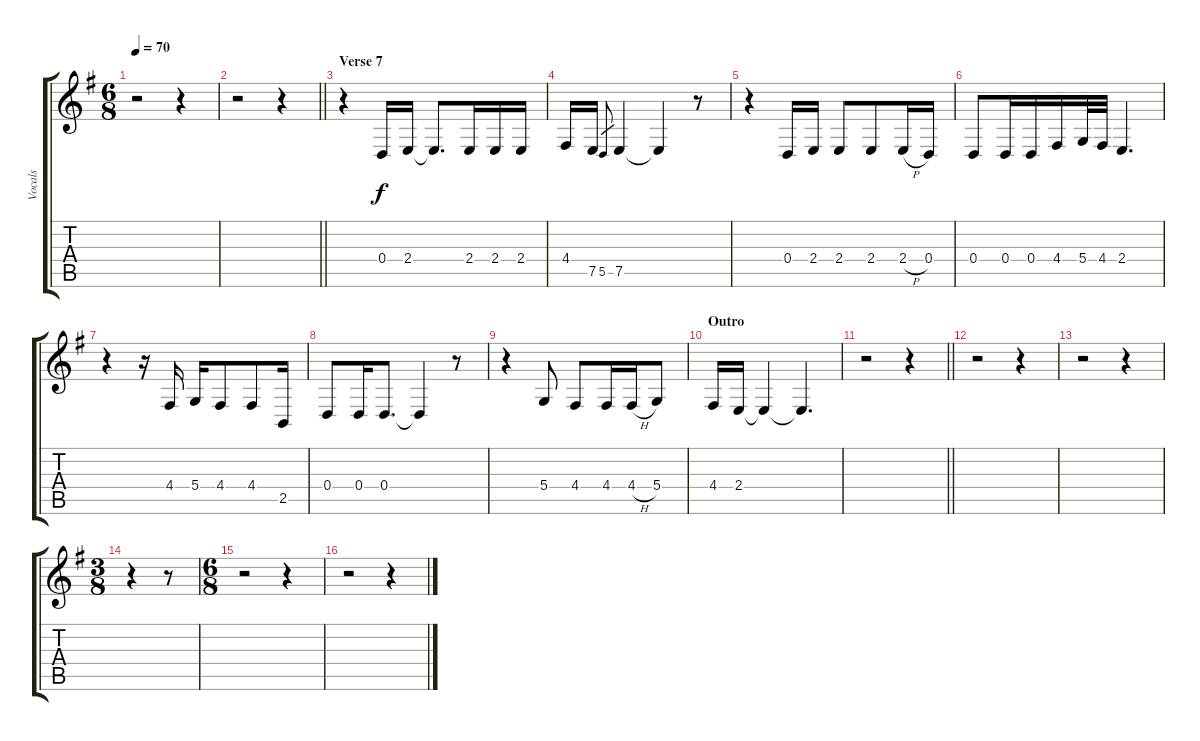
\track ("Vocals" "Vocals") {instrument voiceoohs}
\staff {score tabs}
\tuning (E4 B3 G3 D3 A2 E2) {hide}
\ts (6 8)
\tempo 70
\clef g2
\ks g
r.2{dy f} r.4 |
\barLineRight lightlight
r.2 r.4 |
\section ("" "Verse 7")
r.4 0.4.16 2.4.16 2.4{t}.8{d} 2.4.16 2.4.16 2.4.16 |
4.4.16 7.5.16 5.5.8{gr} 7.5.4 7.5{t}.4 r.8 |
r.4 0.4.16 2.4.16 2.4.8 2.4.8 2.4{h}.16 0.4.16 |
0.4.8 0.4.16 0.4.16 4.4.16 5.4.32 4.4.32 2.4.4{d} |
r.4 r.16 4.4.16 5.4.16 4.4.8 4.4.8 2.5.16 |
0.4.8 0.4.16 0.4.8{d} 0.4{t}.4 r.8 |
r.4 5.4.8 4.4.8 4.4.16 4.4{h}.16 5.4.8 |
\section ("" "Outro")
4.4.16 2.4.16 2.4{t}.4 2.4{t}.4{d} |
\barLineRight lightlight
r.2 r.4 |
r.2 r.4 |
r.2 r.4 |
\ts (3 8)
r.4 r.8 |
\ts (6 8)
r.2 r.4 |
r.2 r.4
